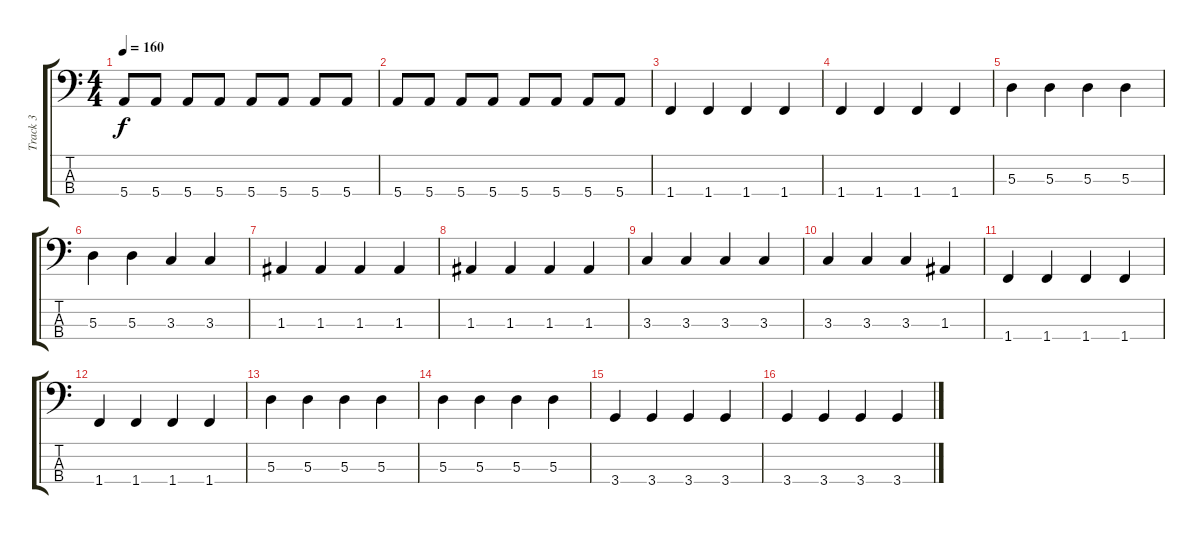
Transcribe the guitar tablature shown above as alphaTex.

\track ("Track 3" "Track 3") {instrument electricbassfinger}
\staff {score tabs}
\tuning (G2 D2 A1 E1) {hide}
\ts (4 4)
\tempo 160
\clef f4
\ks c
5.4.8{dy f} 5.4.8 5.4.8 5.4.8 5.4.8 5.4.8 5.4.8 5.4.8 |
5.4.8 5.4.8 5.4.8 5.4.8 5.4.8 5.4.8 5.4.8 5.4.8 |
1.4.4 1.4.4 1.4.4 1.4.4 |
1.4.4 1.4.4 1.4.4 1.4.4 |
5.3.4 5.3.4 5.3.4 5.3.4 |
5.3.4 5.3.4 3.3.4 3.3.4 |
1.3.4 1.3.4 1.3.4 1.3.4 |
1.3.4 1.3.4 1.3.4 1.3.4 |
3.3.4 3.3.4 3.3.4 3.3.4 |
3.3.4 3.3.4 3.3.4 1.3.4 |
1.4.4 1.4.4 1.4.4 1.4.4 |
1.4.4 1.4.4 1.4.4 1.4.4 |
5.3.4 5.3.4 5.3.4 5.3.4 |
5.3.4 5.3.4 5.3.4 5.3.4 |
3.4.4 3.4.4 3.4.4 3.4.4 |
3.4.4 3.4.4 3.4.4 3.4.4
